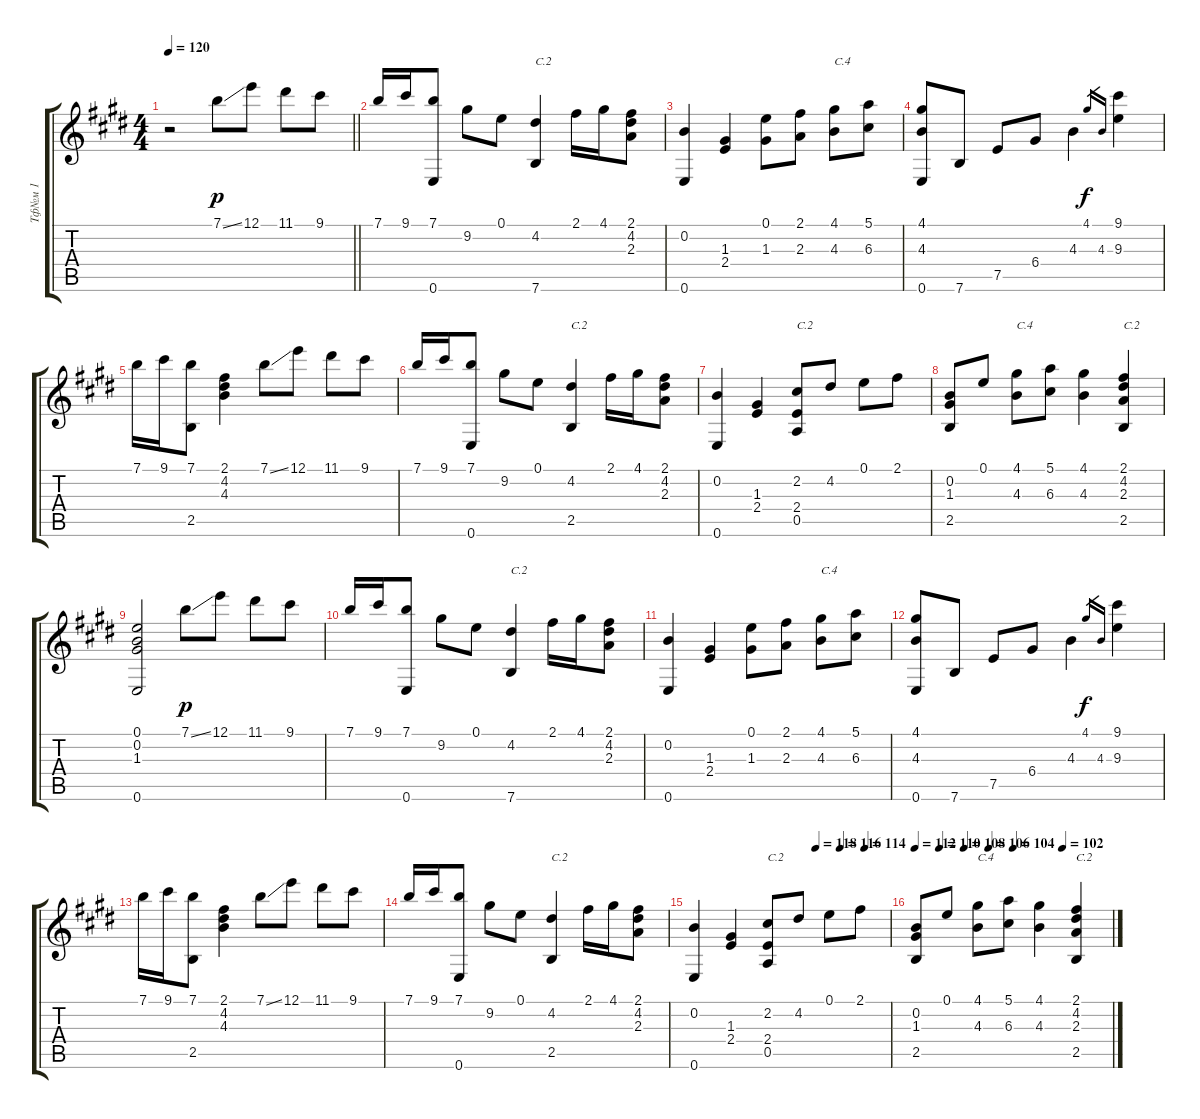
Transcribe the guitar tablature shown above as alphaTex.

\track ("Тф№м 1" "Тф№м 1") {instrument acousticguitarnylon}
\staff {score tabs}
\tuning (E4 B3 G3 D3 A2 E2) {hide}
\ts (4 4)
\tempo 120
\clef g2
\barLineRight lightlight
\ks e
r.2{dy p instrument acousticguitarnylon} 7.1{ss}.8 12.1.8 11.1.8 9.1.8 |
7.1.16 9.1.16 (7.1 0.6).8 9.2.8 0.1.8 (4.2 7.6).4{txt "C.2"} 2.1.16 4.1.16 (2.1 4.2 2.3).8 |
(0.2 0.6).4 (1.3 2.4).4 (0.1 1.3).8 (2.1 2.3).8 (4.1 4.3).8{txt "C.4"} (5.1 6.3).8 |
(4.1 4.3 0.6).8 7.6.8 7.5.8 6.4.8 4.3.4 4.1.16{gr dy f} 4.3.16{gr} (9.1 9.3).4 |
7.1.16 9.1.16 (7.1 2.5).8 (2.1 4.2 4.3).4 7.1{ss}.8 12.1.8 11.1.8 9.1.8 |
7.1.16 9.1.16 (7.1 0.6).8 9.2.8 0.1.8 (4.2 2.5).4{txt "C.2"} 2.1.16 4.1.16 (2.1 4.2 2.3).8 |
(0.2 0.6).4 (1.3 2.4).4 (2.2 2.4 0.5).8{txt "C.2"} 4.2.8 0.1.8 2.1.8 |
(0.2 1.3 2.5).8 0.1.8 (4.1 4.3).8{txt "C.4"} (5.1 6.3).8 (4.1 4.3).4 (2.1 4.2 2.3 2.5).4{txt "C.2"} |
(0.1 0.2 1.3 0.6).2 7.1{ss}.8{dy p} 12.1.8 11.1.8 9.1.8 |
7.1.16 9.1.16 (7.1 0.6).8 9.2.8 0.1.8 (4.2 7.6).4{txt "C.2"} 2.1.16 4.1.16 (2.1 4.2 2.3).8 |
(0.2 0.6).4 (1.3 2.4).4 (0.1 1.3).8 (2.1 2.3).8 (4.1 4.3).8{txt "C.4"} (5.1 6.3).8 |
(4.1 4.3 0.6).8 7.6.8 7.5.8 6.4.8 4.3.4 4.1.16{gr dy f} 4.3.16{gr} (9.1 9.3).4 |
7.1.16 9.1.16 (7.1 2.5).8 (2.1 4.2 4.3).4 7.1{ss}.8 12.1.8 11.1.8 9.1.8 |
7.1.16 9.1.16 (7.1 0.6).8 9.2.8 0.1.8 (4.2 2.5).4{txt "C.2"} 2.1.16 4.1.16 (2.1 4.2 2.3).8 |
\tempo (118 0.625)
\tempo (116 0.75)
\tempo (114 0.875)
(0.2 0.6).4 (1.3 2.4).4 (2.2 2.4 0.5).8{txt "C.2"} 4.2.8 0.1.8 2.1.8 |
\tempo 112
\tempo (110 0.125)
\tempo (108 0.25)
\tempo (106 0.375)
\tempo (104 0.5)
\tempo (102 0.75)
(0.2 1.3 2.5).8 0.1.8 (4.1 4.3).8{txt "C.4"} (5.1 6.3).8 (4.1 4.3).4 (2.1 4.2 2.3 2.5).4{txt "C.2"}
